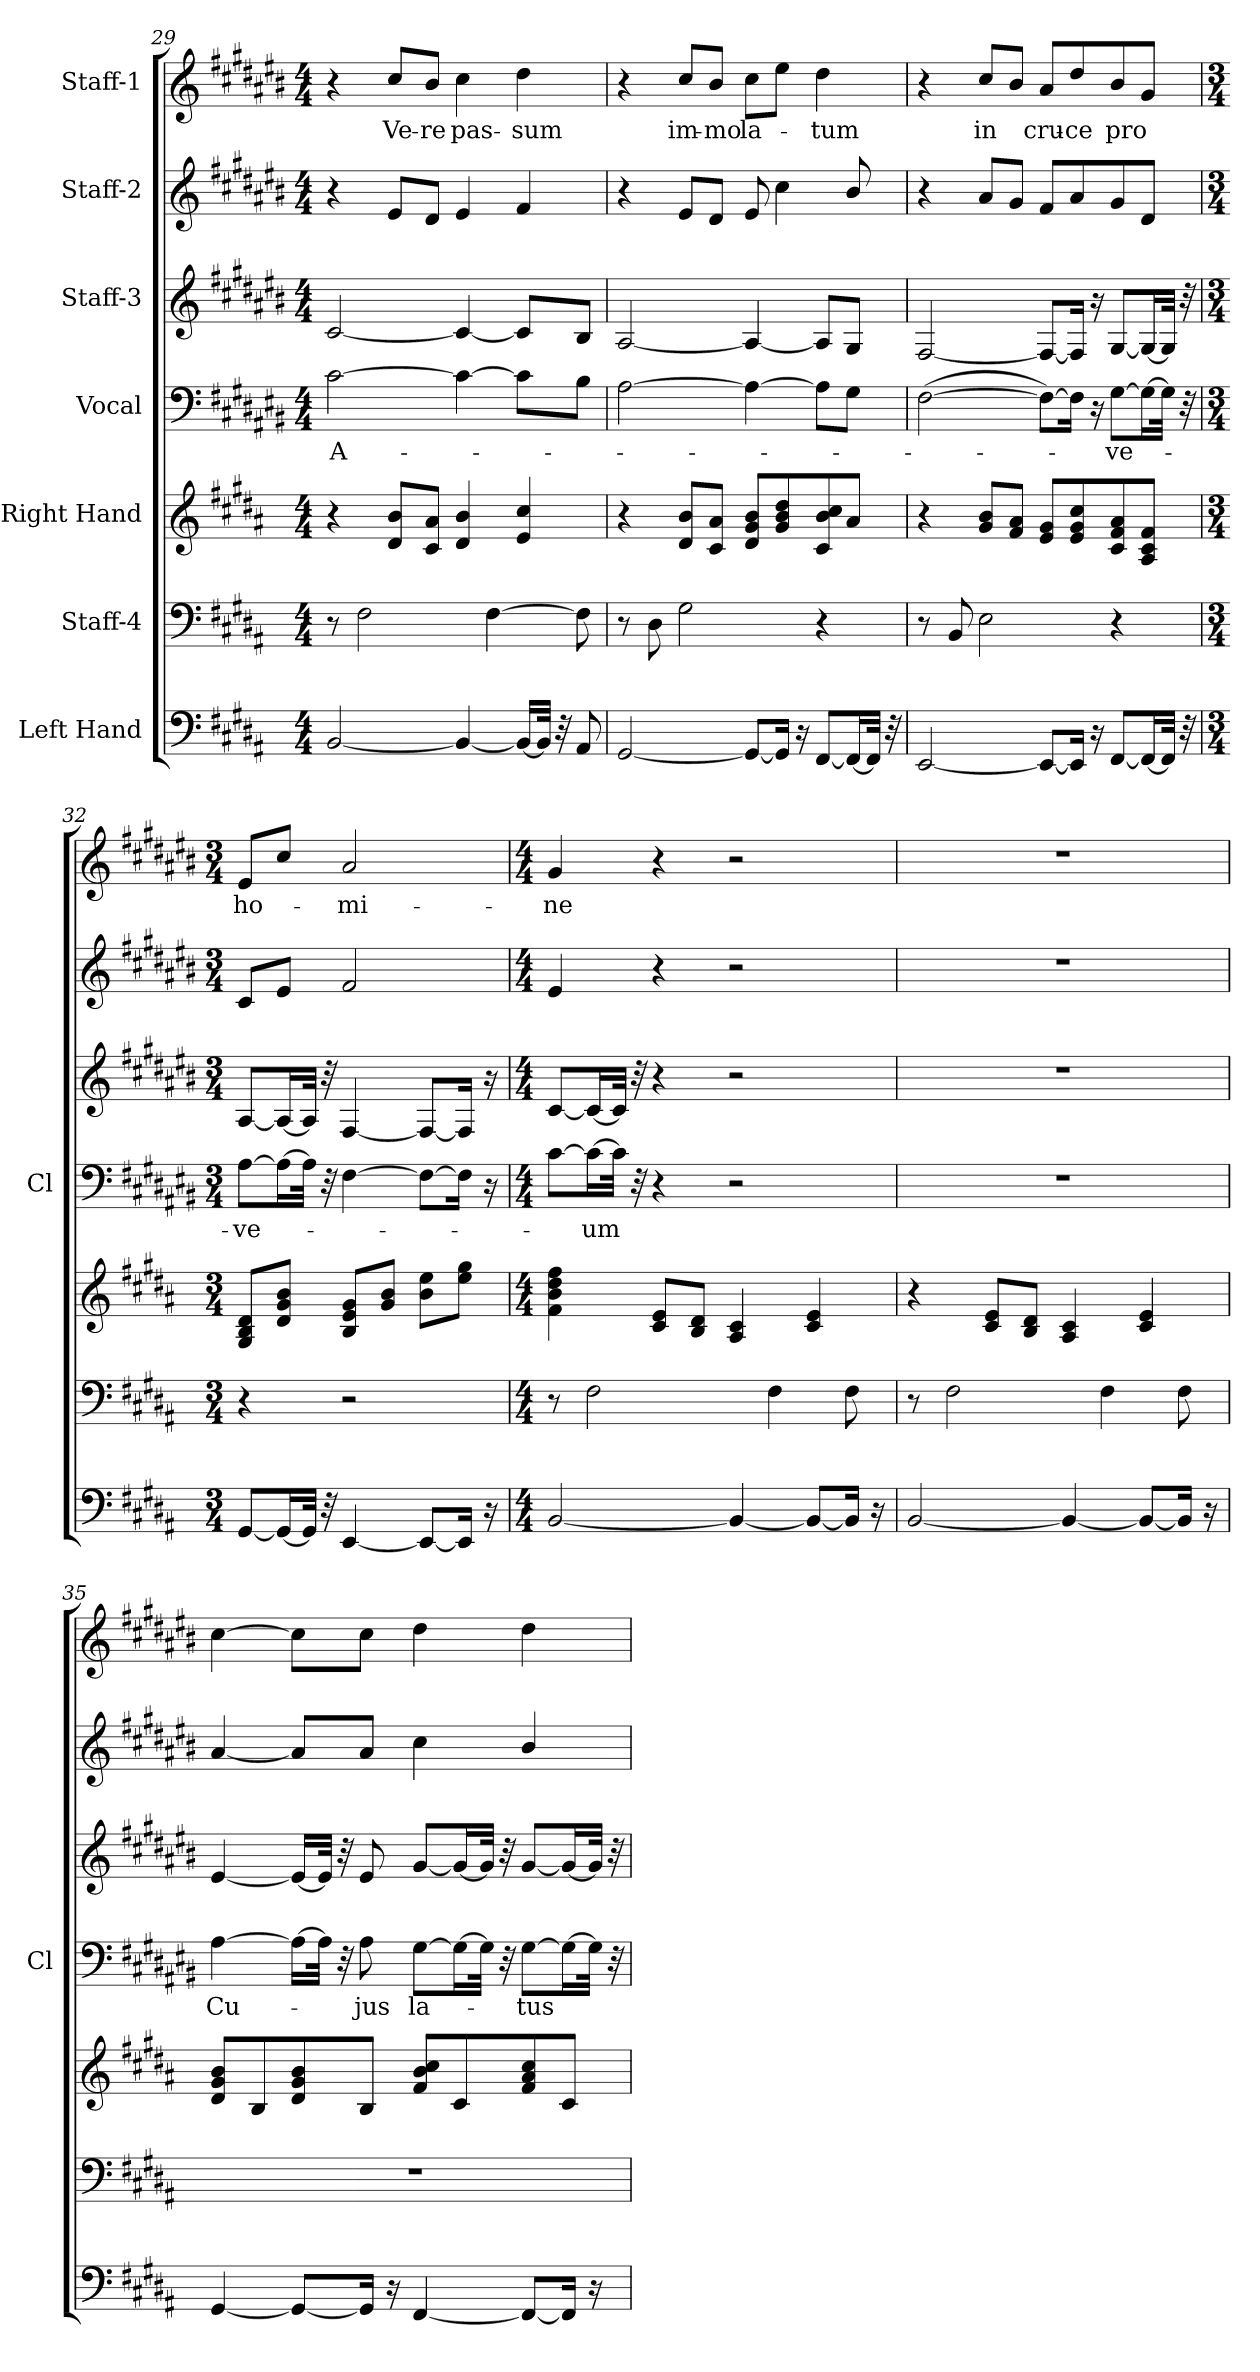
**kern	**kern	**kern	**kern	**text	**kern	**kern	**kern	**text
*part7	*part6	*part5	*part4	*part4	*part3	*part2	*part1	*part1
*staff7	*staff6	*staff5	*staff4	*staff4	*staff3	*staff2	*staff1	*staff1
*I"Left Hand	*I"Staff-4	*I"Right Hand	*I"Vocal	*	*I"Staff-3	*I"Staff-2	*I"Staff-1	*
*	*	*	*I'Cl	*	*	*	*	*
*clefF4	*clefF4	*clefG2	*clefF4	*	*clefG2	*clefG2	*clefG2	*
*	*	*	*ITrd1c2	*	*ITrd1c2	*ITrd1c2	*ITrd1c2	*
*k[f#c#g#d#a#]	*k[f#c#g#d#a#]	*k[f#c#g#d#a#]	*k[f#c#g#d#a#]	*	*k[f#c#g#d#a#]	*k[f#c#g#d#a#]	*k[f#c#g#d#a#]	*
*B:	*B:	*B:	*B:	*	*B:	*B:	*B:	*
*M4/4	*M4/4	*M4/4	*M4/4	*	*M4/4	*M4/4	*M4/4	*
=29	=29	=29	=29	=29	=29	=29	=29	=29
[2BB/	8r	4r	[2B\	A-	[2B/	4r	4r	.
.	2F#\	.	.	.	.	.	.	.
.	.	8d#/ 8b/L	.	.	.	8d#/L	8b/L	Ve-
.	.	8c#/ 8a#/J	.	.	.	8c#/J	8a#/J	-re
4BB/_	.	4d#/ 4b/	4B\_	.	4B/_	4d#/	4b\	pas-
.	[4F#\	.	.	.	.	.	.	.
16BB/LL_	.	4e/ 4cc#/	8B\L]	.	8B/L]	4e/	4cc#\	-sum
32BB/JJk]	.	.	.	.	.	.	.	.
32r	.	.	.	.	.	.	.	.
8AA#/	8F#\]	.	8A#\J	.	8A#/J	.	.	.
!!LO:PB:g=z
=30	=30	=30	=30	=30	=30	=30	=30	=30
[2GG#/	8r	4r	[2G#\	.	[2G#/	4r	4r	.
.	8D#\	.	.	.	.	.	.	.
.	2G#\	8d#/ 8b/L	.	.	.	8d#/L	8b/L	im-
.	.	8c#/ 8a#/J	.	.	.	8c#/J	8a#/J	-mo
8GG#/L_	.	8d#/ 8g#/ 8b/L	4G#\_	.	4G#/_	8d#/	8b\L	la-
16GG#/Jk]	.	8g#/ 8b/ 8dd#/	.	.	.	4b\	8dd#\J	.
16r	.	.	.	.	.	.	.	.
[8FF#/L	4r	8c#/ 8b/ 8cc#/	8G#\L]	.	8G#/L]	.	4cc#\	-tum
16FF#/L_	.	8a#/J	8F#\J	.	8F#/J	8a#/	.	.
32FF#/JJk]	.	.	.	.	.	.	.	.
32r	.	.	.	.	.	.	.	.
=31	=31	=31	=31	=31	=31	=31	=31	=31
[2EE/	8r	4r	([2E\	.	[2E/	4r	4r	.
.	8BB/	.	.	.	.	.	.	.
.	2E\	8g#/ 8b/L	.	.	.	8g#/L	8b/L	in
.	.	8f#/ 8a#/J	.	.	.	8f#/J	8a#/J	.
8EE/L_	.	8e/ 8g#/L	8E\L_)	.	8E/L_	8e/L	8g#/L	cru-
16EE/Jk]	.	8e/ 8g#/ 8cc#/	16E\Jk]	.	16E/Jk]	8g#/	8cc#/	-ce
16r	.	.	16r	.	16r	.	.	.
[8FF#/L	4r	8c#/ 8f#/ 8a#/	[8F#\L	-ve-	[8F#/L	8f#/	8a#/	pro
16FF#/L_	.	8A#/ 8c#/ 8f#/J	16F#\L_	.	16F#/L_	8c#/J	8f#/J	.
32FF#/JJk]	.	.	32F#\JJk]	.	32F#/JJk]	.	.	.
32r	.	.	32r	.	32r	.	.	.
!!LO:PB:g=z
=32	=32	=32	=32	=32	=32	=32	=32	=32
*M3/4	*M3/4	*M3/4	*M3/4	*	*M3/4	*M3/4	*M3/4	*
[8GG#/L	4r	8G#/ 8B/ 8d#/L	[8G#\L	-ve-	[8G#/L	8B/L	8d#/L	ho-
16GG#/L_	.	8d#/ 8g#/ 8b/J	16G#\L_	.	16G#/L_	8d#/J	8b/J	.
32GG#/JJk]	.	.	32G#\JJk]	.	32G#/JJk]	.	.	.
32r	.	.	32r	.	32r	.	.	.
[4EE/	2r	8B/ 8e/ 8g#/L	[4E\	.	[4E/	2e/	2g#/	-mi-
.	.	8g#/ 8b/J	.	.	.	.	.	.
8EE/L_	.	8b\ 8ee\L	8E\L_	.	8E/L_	.	.	.
16EE/Jk]	.	8ee\ 8gg#\J	16E\Jk]	.	16E/Jk]	.	.	.
16r	.	.	16r	.	16r	.	.	.
=33	=33	=33	=33	=33	=33	=33	=33	=33
*M4/4	*M4/4	*M4/4	*M4/4	*	*M4/4	*M4/4	*M4/4	*
[2BB/	8r	4f#\ 4b\ 4dd#\ 4ff#\	[8B\L	.	[8B/L	4d#/	4f#/	-ne
.	2F#\	.	16B\L_	-um	16B/L_	.	.	.
.	.	.	32B\JJk]	.	32B/JJk]	.	.	.
.	.	.	32r	.	32r	.	.	.
.	.	8c#/ 8e/L	4r	.	4r	4r	4r	.
.	.	8B/ 8d#/J	.	.	.	.	.	.
4BB/_	.	4A#/ 4c#/	2r	.	2r	2r	2r	.
.	4F#\	.	.	.	.	.	.	.
8BB/L_	.	4c#/ 4e/	.	.	.	.	.	.
16BB/Jk]	8F#\	.	.	.	.	.	.	.
16r	.	.	.	.	.	.	.	.
=34	=34	=34	=34	=34	=34	=34	=34	=34
[2BB/	8r	4r	1r	.	1r	1r	1r	.
.	2F#\	.	.	.	.	.	.	.
.	.	8c#/ 8e/L	.	.	.	.	.	.
.	.	8B/ 8d#/J	.	.	.	.	.	.
4BB/_	.	4A#/ 4c#/	.	.	.	.	.	.
.	4F#\	.	.	.	.	.	.	.
8BB/L_	.	4c#/ 4e/	.	.	.	.	.	.
16BB/Jk]	8F#\	.	.	.	.	.	.	.
16r	.	.	.	.	.	.	.	.
=35	=35	=35	=35	=35	=35	=35	=35	=35
[4GG#/	1r	8d#/ 8g#/ 8b/L	[4G#\	Cu-	[4d#/	[4g#/	[4b\	.
.	.	8B/	.	.	.	.	.	.
8GG#/L_	.	8d#/ 8g#/ 8b/	16G#\LL_	.	16d#/LL_	8g#/L]	8b\L]	.
.	.	.	32G#\JJk]	.	32d#/JJk]	.	.	.
.	.	.	32r	.	32r	.	.	.
16GG#/Jk]	.	8B/J	8G#\	-jus	8d#/	8g#/J	8b\J	.
16r	.	.	.	.	.	.	.	.
[4FF#/	.	8f#/ 8b/ 8cc#/L	[8F#\L	la-	[8f#/L	4b\	4cc#\	.
.	.	8c#/	16F#\L_	.	16f#/L_	.	.	.
.	.	.	32F#\JJk]	.	32f#/JJk]	.	.	.
.	.	.	32r	.	32r	.	.	.
8FF#/L_	.	8f#/ 8a#/ 8cc#/	[8F#\L	-tus	[8f#/L	4a#/	4cc#\	.
16FF#/Jk]	.	8c#/J	16F#\L_	.	16f#/L_	.	.	.
16r	.	.	32F#\JJk]	.	32f#/JJk]	.	.	.
.	.	.	32r	.	32r	.	.	.
=	=	=	=	=	=	=	=	=
*-	*-	*-	*-	*-	*-	*-	*-	*-
